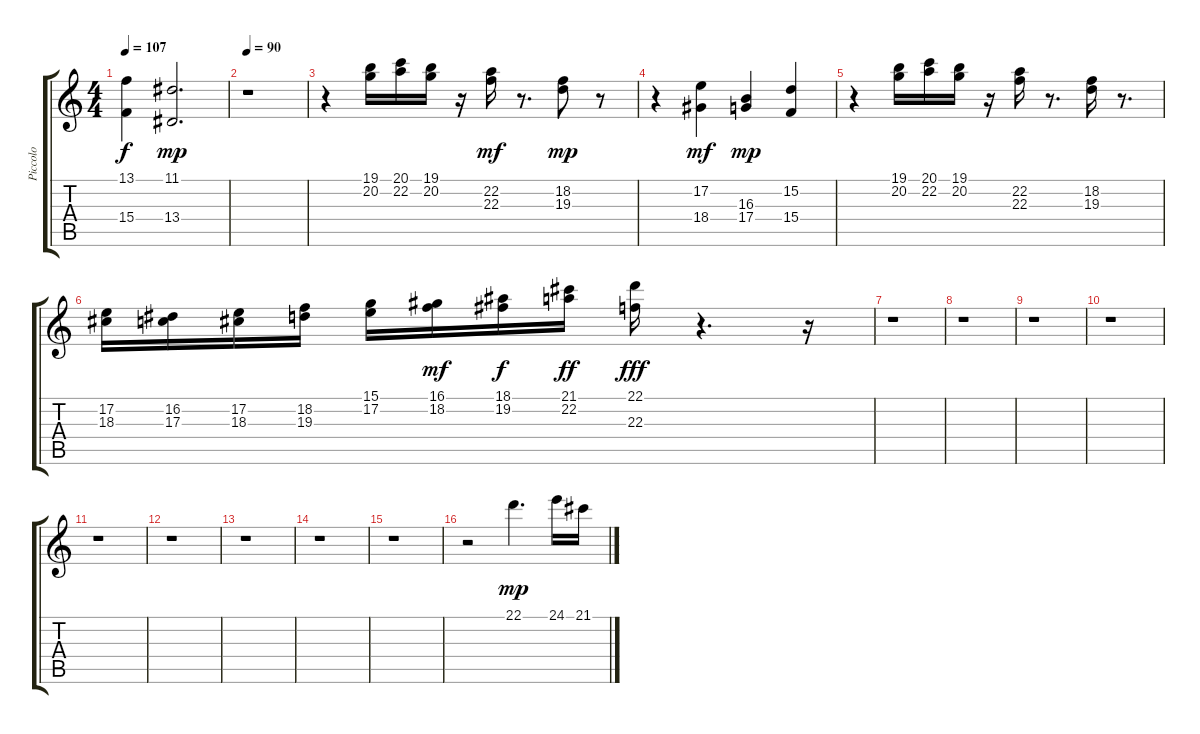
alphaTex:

\track ("Piccolo" "Piccolo") {instrument piccolo}
\staff {score tabs}
\tuning (E4 B3 G3 D3 A2 E2) {hide}
\ts (4 4)
\tempo 107
\clef g2
\ks c
(13.1{t} 15.4{t}).4{dy f} (11.1 13.4).2{d dy mp} |
\tempo 90
r.1 |
r.4 (19.1 20.2).16 (20.1 22.2).16 (19.1 20.2).16 r.16 (22.2 22.3).16{dy mf} r.8{d} (18.2 19.3).8{dy mp} r.8 |
r.4 (17.2 18.4).4{dy mf} (16.3 17.4).4{dy mp} (15.2 15.4).4 |
r.4 (19.1 20.2).16 (20.1 22.2).16 (19.1 20.2).16 r.16 (22.2 22.3).16 r.8{d} (18.2 19.3).16 r.8{d} |
(17.2 18.3).16 (16.2 17.3).16 (17.2 18.3).16 (18.2 19.3).16 (15.1 17.2).16 (16.1 18.2).16{dy mf} (18.1 19.2).16{dy f} (21.1 22.2).16{dy ff} (22.1 22.3).16{dy fff} r.4{d} r.16 |
r.1 |
r.1 |
r.1 |
r.1 |
r.1 |
r.1 |
r.1 |
r.1 |
r.1 |
r.2 22.1.4{d dy mp} 24.1.16 21.1.16
